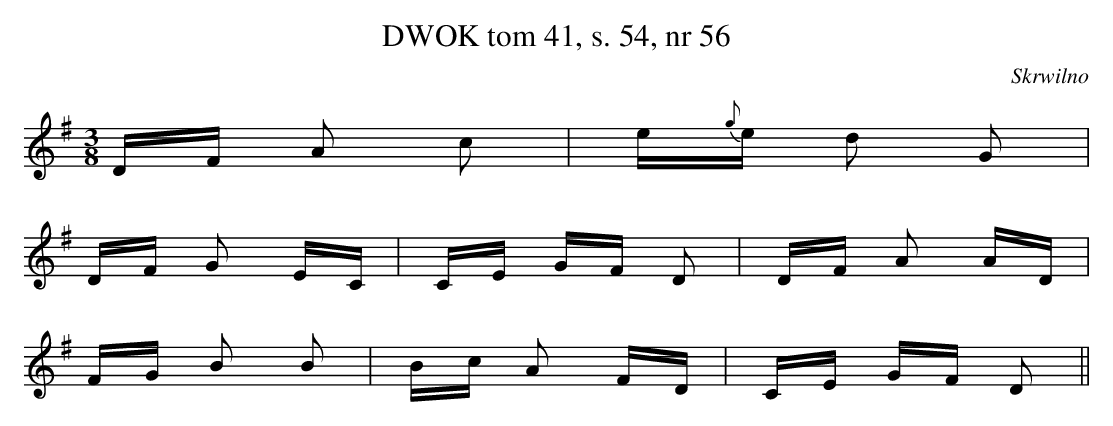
X:1
T:DWOK tom 41, s. 54, nr 56
O:Skrwilno
L:1/16
M:3/8
K:G
DF A2 c2|e{g}e d2 G2|
DF G2 EC|CE GF D2|DF A2 AD|
FG B2 B2|Bc A2 FD|CE GF D2||
